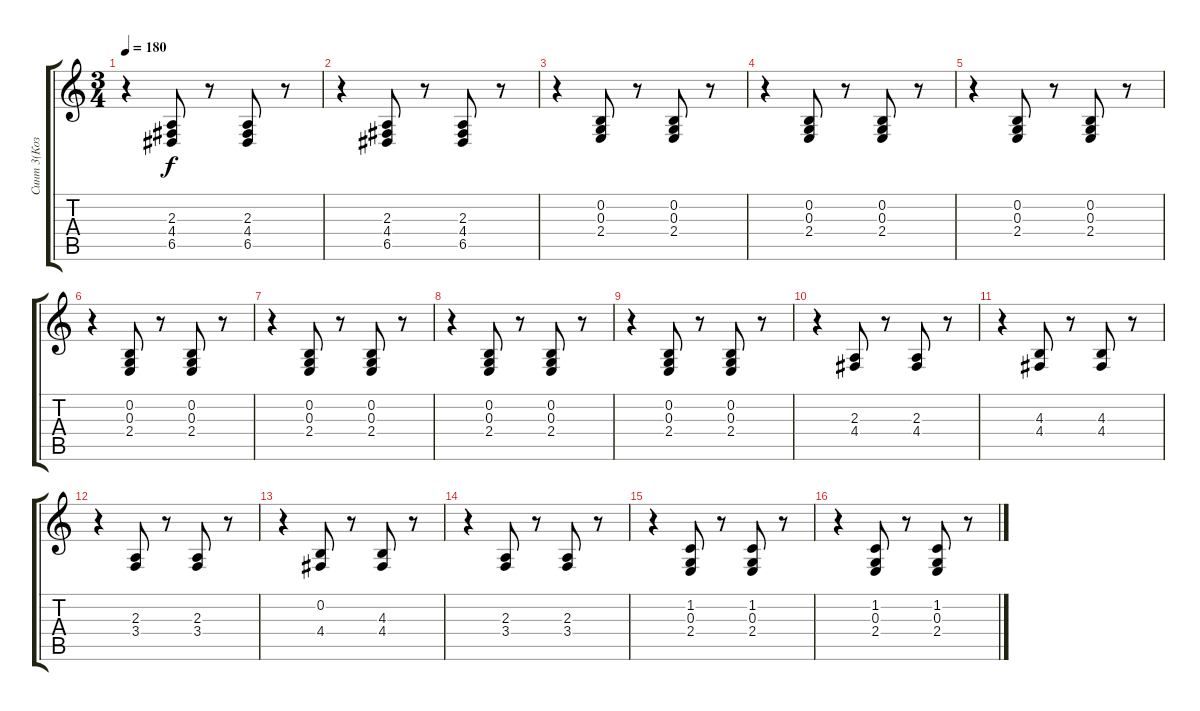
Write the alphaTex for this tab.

\track ("Синт 3(Козлов)" "Синт 3(Коз") {instrument englishhorn}
\staff {score tabs}
\tuning (E4 B3 G3 D3 A2 E2) {hide}
\ts (3 4)
\tempo 180
\clef g2
\ks c
r.4{dy f} (2.3 4.4 6.5).8 r.8 (2.3 4.4 6.5).8 r.8 |
r.4 (2.3 4.4 6.5).8 r.8 (2.3 4.4 6.5).8 r.8 |
r.4 (0.2 0.3 2.4).8 r.8 (0.2 0.3 2.4).8 r.8 |
r.4 (0.2 0.3 2.4).8 r.8 (0.2 0.3 2.4).8 r.8 |
r.4 (0.2 0.3 2.4).8 r.8 (0.2 0.3 2.4).8 r.8 |
r.4 (0.2 0.3 2.4).8 r.8 (0.2 0.3 2.4).8 r.8 |
r.4 (0.2 0.3 2.4).8 r.8 (0.2 0.3 2.4).8 r.8 |
r.4 (0.2 0.3 2.4).8 r.8 (0.2 0.3 2.4).8 r.8 |
r.4 (0.2 0.3 2.4).8 r.8 (0.2 0.3 2.4).8 r.8 |
r.4 (2.3 4.4).8 r.8 (2.3 4.4).8 r.8 |
r.4 (4.3 4.4).8 r.8 (4.3 4.4).8 r.8 |
r.4 (2.3 3.4).8 r.8 (2.3 3.4).8 r.8 |
r.4 (0.2 4.4).8 r.8 (4.3 4.4).8 r.8 |
r.4 (2.3 3.4).8 r.8 (2.3 3.4).8 r.8 |
r.4 (1.2 0.3 2.4).8 r.8 (1.2 0.3 2.4).8 r.8 |
r.4 (1.2 0.3 2.4).8 r.8 (1.2 0.3 2.4).8 r.8
